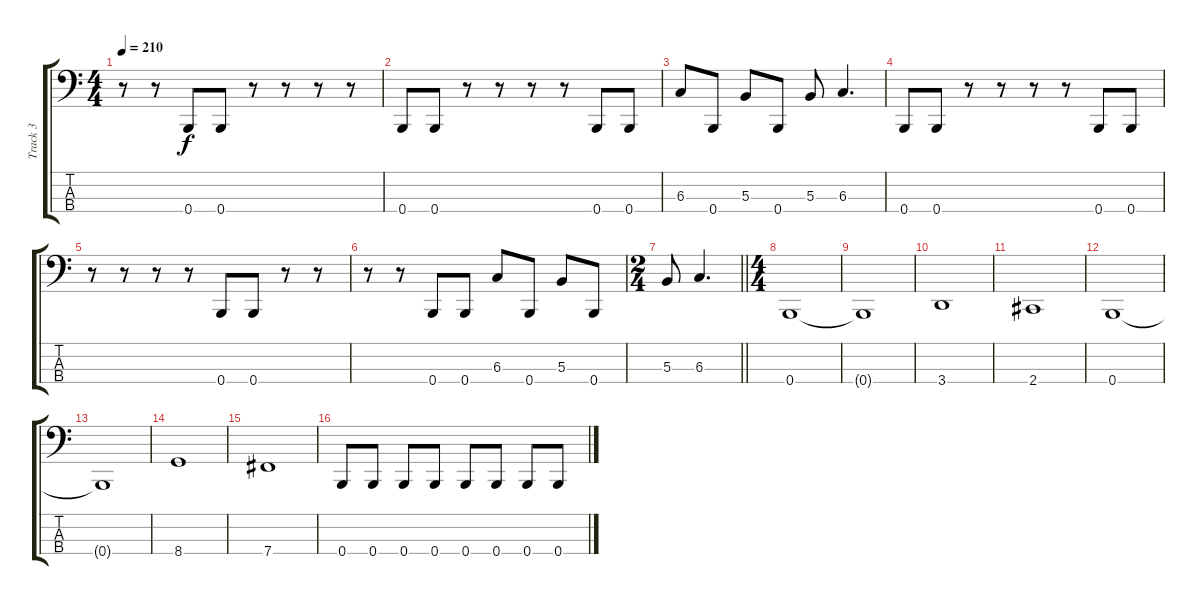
\track ("Track 3" "Track 3") {instrument electricbasspick}
\staff {score tabs}
\tuning (E2 B1 Gb1 B0) {hide}
\ts (4 4)
\tempo 210
\clef f4
\ks c
r.8{dy f} r.8 0.4.8 0.4.8 r.8 r.8 r.8 r.8 |
0.4.8 0.4.8 r.8 r.8 r.8 r.8 0.4.8 0.4.8 |
6.3.8 0.4.8 5.3.8 0.4.8 5.3.8 6.3.4{d} |
0.4.8 0.4.8 r.8 r.8 r.8 r.8 0.4.8 0.4.8 |
r.8 r.8 r.8 r.8 0.4.8 0.4.8 r.8 r.8 |
r.8 r.8 0.4.8 0.4.8 6.3.8 0.4.8 5.3.8 0.4.8 |
\ts (2 4)
\barLineRight lightlight
5.3.8 6.3.4{d} |
\ts (4 4)
0.4.1 |
0.4{t}.1 |
3.4.1 |
2.4.1 |
0.4.1 |
0.4{t}.1 |
8.4.1 |
7.4.1 |
0.4.8 0.4.8 0.4.8 0.4.8 0.4.8 0.4.8 0.4.8 0.4.8
